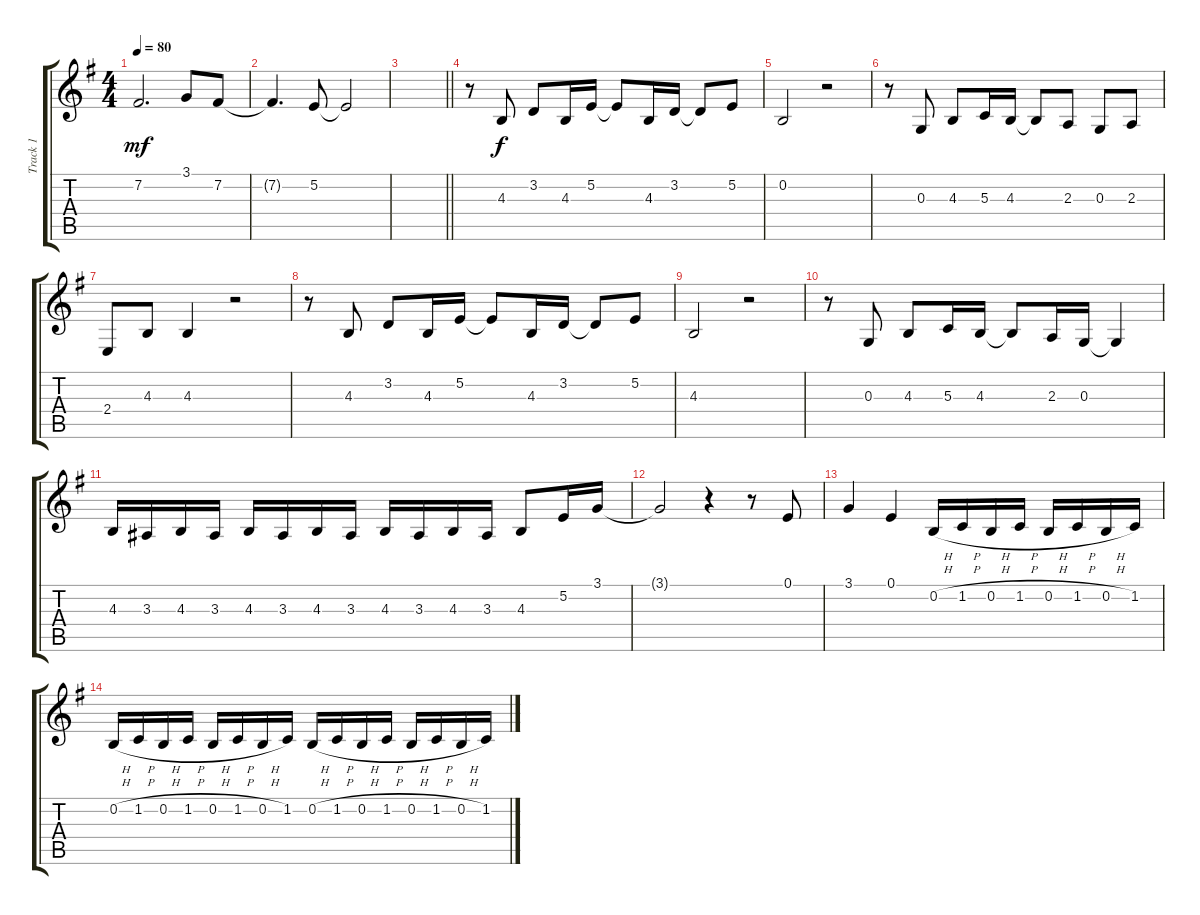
\track ("Track 1" "Track 1") {instrument tenorsax}
\staff {score tabs}
\tuning (E4 B3 G3 D3 A2 E2) {hide}
\ts (4 4)
\tempo 80
\clef g2
\ks g
7.2.2{d dy mf balance 16} 3.1.8 7.2.8 |
7.2{t}.4{d} 5.2.8 5.2{t}.2 |
\barLineRight lightlight
|
r.8{balance 8} 4.3.8{dy f} 3.2.8 4.3.16 5.2.16 5.2{t}.8 4.3.16 3.2.16 3.2{t}.8 5.2.8 |
0.2.2 r.2 |
r.8 0.3.8 4.3.8 5.3.16 4.3.16 4.3{t}.8 2.3.8 0.3.8 2.3.8 |
2.4.8 4.3.8 4.3.4 r.2 |
r.8 4.3.8 3.2.8 4.3.16 5.2.16 5.2{t}.8 4.3.16 3.2.16 3.2{t}.8 5.2.8 |
4.3.2 r.2 |
r.8 0.3.8 4.3.8 5.3.16 4.3.16 4.3{t}.8 2.3.16 0.3.16 0.3{t}.4 |
4.3.16 3.3.16 4.3.16 3.3.16 4.3.16 3.3.16 4.3.16 3.3.16 4.3.16 3.3.16 4.3.16 3.3.16 4.3.8 5.2.16 3.1.16 |
3.1{t}.2 r.4 r.8 0.1.8 |
3.1.4 0.1.4 0.2{h}.16 1.2{h}.16 0.2{h}.16 1.2{h}.16 0.2{h}.16 1.2{h}.16 0.2{h}.16 1.2.16 |
0.2{h}.16 1.2{h}.16 0.2{h}.16 1.2{h}.16 0.2{h}.16 1.2{h}.16 0.2{h}.16 1.2.16 0.2{h}.16 1.2{h}.16 0.2{h}.16 1.2{h}.16 0.2{h}.16 1.2{h}.16 0.2{h}.16 1.2.16
